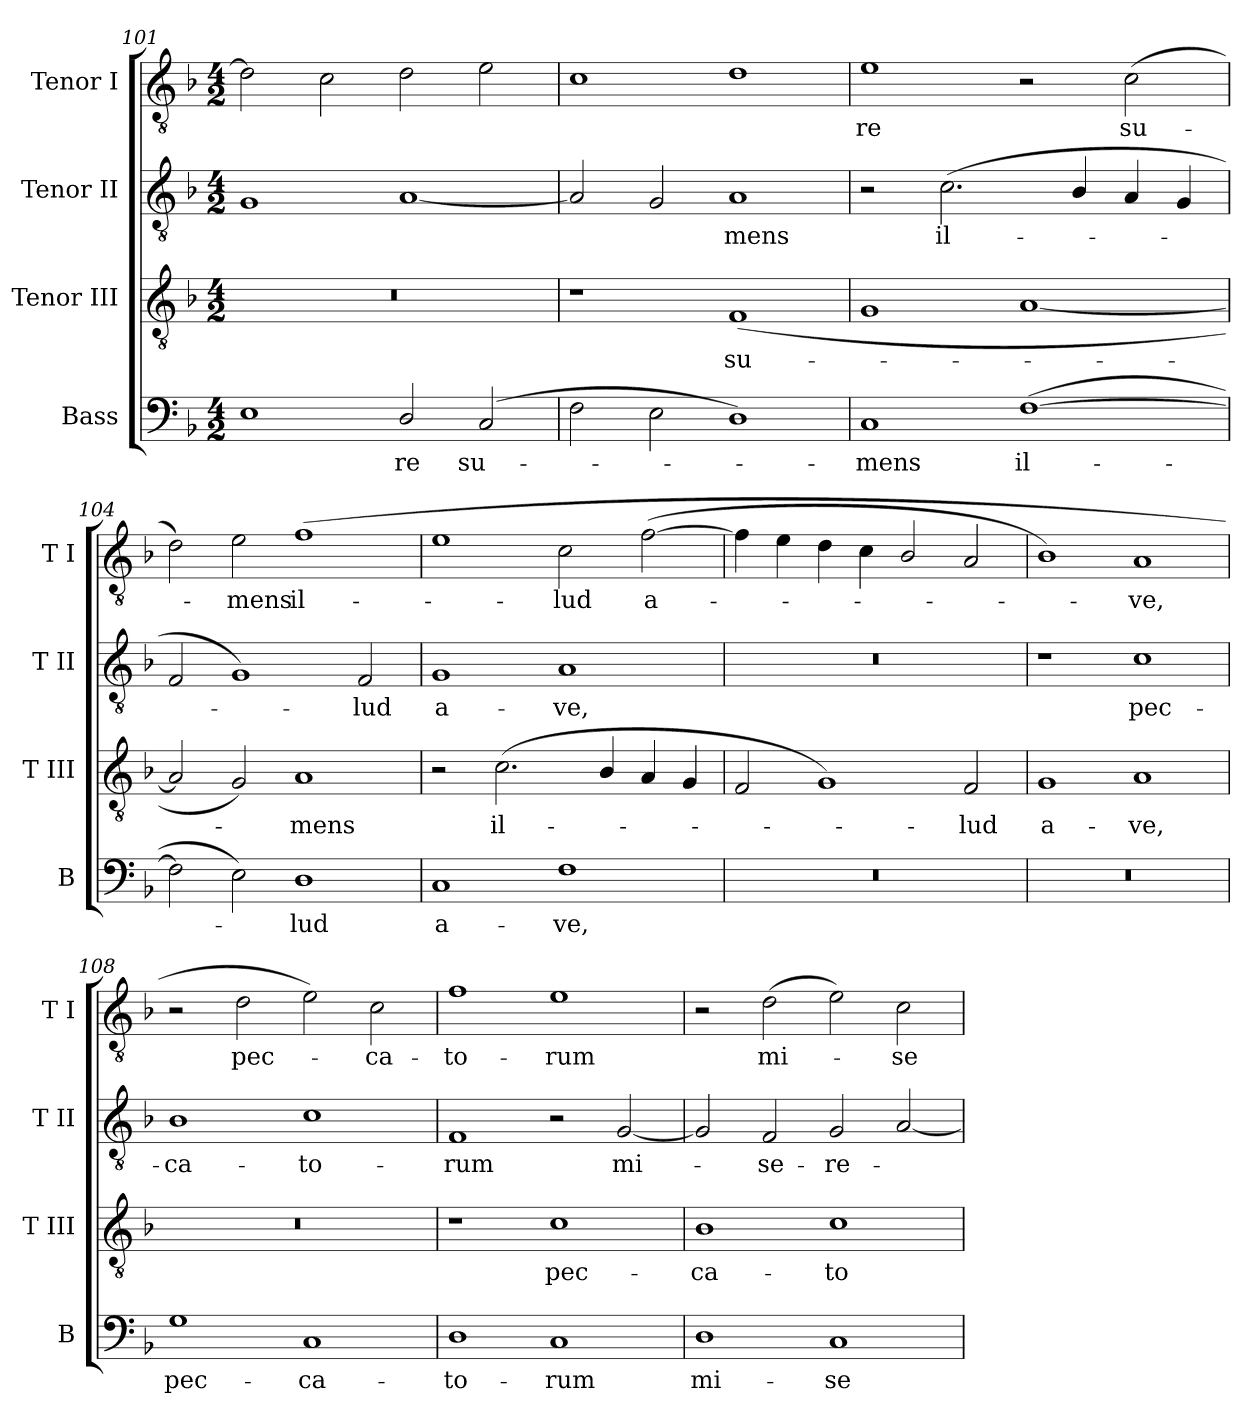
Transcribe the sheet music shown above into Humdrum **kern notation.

**kern	**text	**kern	**text	**kern	**text	**kern	**text
*part4	*part4	*part3	*part3	*part2	*part2	*part1	*part1
*staff4	*staff4	*staff3	*staff3	*staff2	*staff2	*staff1	*staff1
*I"Bass	*	*I"Tenor III	*	*I"Tenor II	*	*I"Tenor I	*
*I'B	*	*I'T III	*	*I'T II	*	*I'T I	*
*clefF4	*	*clefGv2	*	*clefGv2	*	*clefGv2	*
*k[b-]	*	*k[b-]	*	*k[b-]	*	*k[b-]	*
*F:	*	*F:	*	*F:	*	*F:	*
*M4/2	*	*M4/2	*	*M4/2	*	*M4/2	*
=101	=101	=101	=101	=101	=101	=101	=101
1E	.	0r	.	1G	.	2d\]	.
.	.	.	.	.	.	2c\	.
!	!LO:LY:b	!	!	!	!	!	!
2D/	re	.	.	[1A	.	2d\	.
!	!LO:LY:b	!	!	!	!	!	!
(>2C/	su-	.	.	.	.	2e\	.
=102	=102	=102	=102	=102	=102	=102	=102
2F\	.	1r	.	2A/]	.	1c	.
2E\	.	.	.	2G/	.	.	.
!	!	!	!LO:LY:b	!	!LO:LY:b	!	!
1D)	.	(<1F	su-	1A	mens	1d	.
=103	=103	=103	=103	=103	=103	=103	=103
!	!LO:LY:b	!	!	!	!	!	!LO:LY:b
1C	mens	1G	.	2r	.	1e	re
!	!	!	!	!	!LO:LY:b	!	!
.	.	.	.	(<2.c\	il-	.	.
!	!LO:LY:b	!	!	!	!	!	!
(>[1F	il-	[1A	.	.	.	2r	.
.	.	.	.	4B-/	.	.	.
!	!	!	!	!	!	!	!LO:LY:b
.	.	.	.	4A/	.	(>2c\	su-
.	.	.	.	4G/	.	.	.
=104	=104	=104	=104	=104	=104	=104	=104
2F\]	.	2A/]	.	2F/	.	2d\)	.
!	!	!	!	!	!	!	!LO:LY:b
2E\)	.	2G/)	.	1G)	.	2e\	mens
!	!LO:LY:b	!	!LO:LY:b	!	!	!	!LO:LY:b
1D	lud	1A	mens	.	.	(>1f	il-
!	!	!	!	!	!LO:LY:b	!	!
.	.	.	.	2F/	lud	.	.
!!LO:LB:g=z
=105	=105	=105	=105	=105	=105	=105	=105
!	!LO:LY:b	!	!	!	!LO:LY:b	!	!
1C	a-	2r	.	1G	a-	1e	.
!	!	!	!LO:LY:b	!	!	!	!
.	.	(<2.c\	il-	.	.	.	.
!	!LO:LY:b	!	!	!	!LO:LY:b	!	!LO:LY:b
1F	-ve,	.	.	1A	-ve,	2c\	lud
.	.	4B-/	.	.	.	.	.
!	!	!	!	!	!	!	!LO:LY:b
.	.	4A/	.	.	.	(>[2f\	a-
.	.	4G/	.	.	.	.	.
=106	=106	=106	=106	=106	=106	=106	=106
0r	.	2F/	.	0r	.	4f\]	.
.	.	.	.	.	.	4e\	.
.	.	1G)	.	.	.	4d\	.
.	.	.	.	.	.	4c\	.
.	.	.	.	.	.	2B-/	.
!	!	!	!LO:LY:b	!	!	!	!
.	.	2F/	lud	.	.	2A/	.
=107	=107	=107	=107	=107	=107	=107	=107
!	!	!	!LO:LY:b	!	!	!	!
0r	.	1G	a-	1r	.	1B-)	.
!	!	!	!LO:LY:b	!	!LO:LY:b	!	!LO:LY:b
.	.	1A	-ve,	1c	pec-	1A	ve,
=108	=108	=108	=108	=108	=108	=108	=108
!	!LO:LY:b	!	!	!	!LO:LY:b	!	!
1G	pec-	0r	.	1B-	-ca-	2r	.
!	!	!	!	!	!	!	!LO:LY:b
.	.	.	.	.	.	2d\	pec-
!	!LO:LY:b	!	!	!	!LO:LY:b	!	!
1C	-ca-	.	.	1c	-to-	2e\)	.
!	!	!	!	!	!	!	!LO:LY:b
.	.	.	.	.	.	2c\	ca-
=109	=109	=109	=109	=109	=109	=109	=109
!	!LO:LY:b	!	!	!	!LO:LY:b	!	!LO:LY:b
1D	-to-	1r	.	1F	-rum	1f	-to-
!	!LO:LY:b	!	!LO:LY:b	!	!	!	!LO:LY:b
1C	-rum	1c	pec-	2r	.	1e	-rum
!	!	!	!	!	!LO:LY:b	!	!
.	.	.	.	[2G/	mi-	.	.
=110	=110	=110	=110	=110	=110	=110	=110
!	!LO:LY:b	!	!LO:LY:b	!	!	!	!
1D	mi-	1B-	-ca-	2G/]	.	2r	.
!	!	!	!	!	!LO:LY:b	!	!LO:LY:b
.	.	.	.	2F/	se-	(>2d\	mi-
!	!LO:LY:b	!	!LO:LY:b	!	!LO:LY:b	!	!
1C	-se-	1c	-to-	2G/	-re-	2e\)	.
!	!	!	!	!	!	!	!LO:LY:b
.	.	.	.	[2A/	.	2c\	se-
=	=	=	=	=	=	=	=
*-	*-	*-	*-	*-	*-	*-	*-
